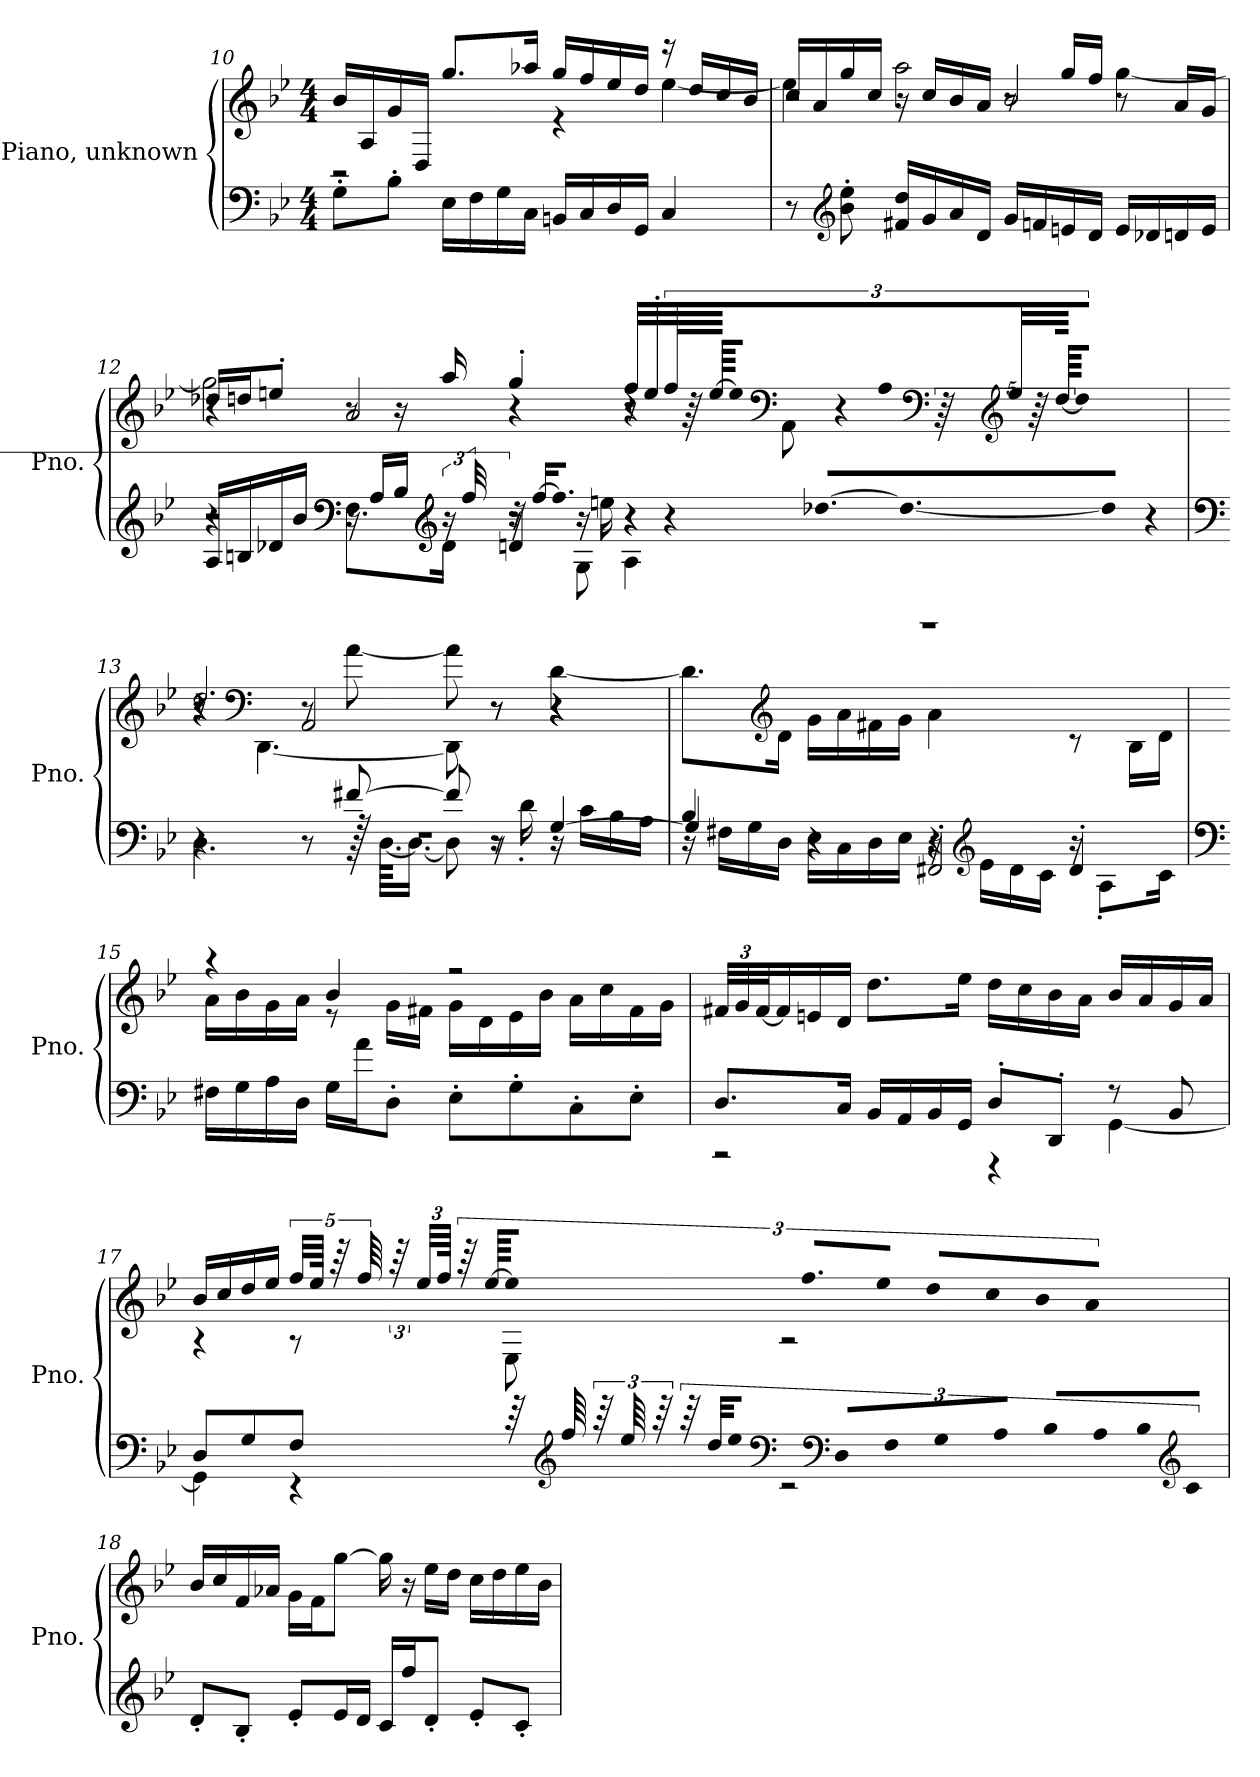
**kern	**kern
*part1	*part1
*staff2	*staff1
*I"Piano, unknown	*
*I'Pno.	*
*clefF4	*clefG2
*k[b-e-]	*k[b-e-]
*M4/4	*M4/4
=10	=10
*	*^
8G'\L	16b-/LL	2r
.	16A/	.
8B-'\J	16g/	.
.	16D/JJ	.
16E-\LL	8.gg/L	.
16F\	.	.
16G\	.	.
16C\JJ	16aa-X/Jk	.
16BBn/LL	16gg/LL	4r
16C/	16ff/	.
16D/	16ee-/	.
16GG/JJ	16dd/JJ	.
4C/	16r	[4ee-\
.	16dd/LL	.
.	16cc/	.
.	16b-/JJ	.
!!LO:PB:g=z
=11	=11	=11
*	*	*^
8r	16cc/LL	4ee-\]	2r
.	16a/	.	.
*clefG2	*	*	*
8b-\' 8ee-\'	16gg/	.	.
.	16cc/JJ	.	.
16f#X/ 16dd/LL	16r	2aa\	.
16g/	16cc/LL	.	.
16a/	16b-/	.	.
16d/JJ	16a/JJ	.	.
16g/LL	8r	.	2b-/
16fn/	.	.	.
16en/	16gg/LL	.	.
16d/JJ	16ff/JJ	.	.
16e/LL	8r	[4gg\	.
16d-X/	.	.	.
16dn/	16a/LL	.	.
16e/JJ	16g/JJ	.	.
!!LO:LB:g=z	!!	!!
=12	=12	=12	=12
*^	*	*	*
*	*^	*	*	*
*	*	*^	*	*	*
16A/LL	4r	2r	2r	16dd-X/LL	2gg\]	4r
16Bn/	.	.	.	16ddn/J	.	.
16d-X/	.	.	.	8een'/J	.	.
16b-/JJ	.	.	.	.	.	.
*clefF4	*	*	*	*	*	*
16r	8.F\L	.	.	8r	.	2a/
16A/LL	.	.	.	.	.	.
16B/JJ	.	.	.	16r	.	.
*clefG2	*	*	*	*	*	*
24r	16d-\Jk	.	.	16aa/	.	.
48ff/	.	.	.	.	.	.
48r	8r	4dn/	8r	4gg'/	4r	.
[24ff/KL	.	.	.	.	.	.
8.ff/J]	.	.	.	.	.	.
.	16r	.	8G\	.	.	.
.	16een\	.	.	.	.	.
128r	4r	4r	4A\	32ff/LLL	8r	4r
[64.dd-X/KKLL	.	.	.	.	.	.
16.dd-/_	.	.	.	32ee'/	.	.
.	.	.	.	96ff/JJJk	.	.
.	.	.	.	96r	.	.
.	.	.	.	[96ee/LLLL	.	.
.	.	.	.	64ee/JJJJ]	.	.
.	.	.	.	128r	.	.
.	.	.	.	128ff/	.	.
*	*	*	*	*clefF4	*	*
16dd-/JJ]	.	.	.	80r	8AA\	.
*	*	*	*	*clefG2	*	*
.	.	.	.	40ee/	.	.
.	.	.	.	80r	.	.
.	.	.	.	[80dd/KKLL	.	.
16r	.	.	.	16dd/JJ]	.	.
*v	*v	*v	*v	*	*	*
*	*v	*v	*v
!!LO:LB:g=z
=13	=13
*clefF4	*
*^	*^
*	*^	*	*^
*	*	*	*	*	*^
1r	4.D\	4r	2.dd/	4r	4r	8r
*	*	*	*clefF4	*	*	*
.	.	.	.	.	.	[4.DD\
.	.	8r	.	8r	2AA/	.
.	128r	[8f#X/	.	[8a\	.	.
.	[64.D\KKLL	.	.	.	.	.
.	16.D\JJ_	.	.	.	.	.
.	8D\]	8f#/]	.	8a\]	.	8DD\]
.	16r	8r	.	8r	.	8r
.	16d'\	.	.	.	.	.
.	16r	[4G/	4r	[4d\	4r	4r
.	16c\LL	.	.	.	.	.
.	16B-\	.	.	.	.	.
.	16A\JJ	.	.	.	.	.
*	*	*	*	*v	*v	*v
=14	=14	=14	=14	=14
4B-/	16r	4G/]	1r	8.d\L]
.	16F#X\LL	.	.	.
.	16G\	.	.	.
*	*	*	*clefG2	*
.	16D\JJ	.	.	16d\Jk
4r	16E-\LL	4r	.	16g\LL
.	16C\	.	.	16a\
.	16D\	.	.	16f#X\
.	16E-\JJ	.	.	16g\JJ
4r	16r	2FF#X'/	.	4a\
*clefG2	*	*	*	*
.	16e-\LL	.	.	.
.	16d\	.	.	.
.	16c\JJ	.	.	.
4d'/	16r	.	.	8r
.	8A'\L	.	.	.
.	.	.	.	16B-\LL
.	16c\Jk	.	.	16d\JJ
*v	*v	*v	*	*
!!LO:LB:g=z	!!
=15	=15	=15
*clefF4	*	*
16F#X\LL	4r	16a\LL
16G\	.	16b-\
16A\	.	16g\
16D\JJ	.	16a\JJ
16G\LL	4b-/	8r
16a\J	.	.
8D'\J	.	16g\LL
.	.	16f#X\JJ
8E-'\L	2r	16g\LL
.	.	16d\
8G'\	.	16e-\
.	.	16b-\JJ
8C'\	.	16a\LL
.	.	16cc\
8E-'\J	.	16f#\
.	.	16g\JJ
*	*v	*v
=16	=16
*^	*
*	*	*Xbrackettup
8.D/L	2r	48f#X/LLL
.	.	48g/
.	.	[48f#/J
.	.	16f#/]
.	.	16en/
16C/Jk	.	16d/JJ
16BB-/LL	.	8.dd\L
16AA/	.	.
16BB-/	.	.
16GG/JJ	.	16ee-\Jk
8D'/L	4r	16dd\LL
.	.	16cc\
8DD'/J	.	16b-\
.	.	16a\JJ
8r	[4GG\	16b-/LL
.	.	16a/
8BB-/	.	16g/
.	.	16a/JJ
!!LO:LB:g=z
=17	=17	=17
*	*	*^
8D/L	4GG\]	16b-/LL	4r
.	.	16cc/	.
8G/	.	16dd/	.
.	.	16ee-/JJ	.
*	*	*brackettup	*
8F/J	4r	40ff/LLL	8r
.	.	80ee-/JJJk	.
.	.	80r	.
.	.	80ff/	.
.	.	96r	.
.	.	48ee-/LLL	.
.	.	96ff/JJJk	.
.	.	96r	.
.	.	[96ee-/KKKL	.
64r	.	8ee-/J]	8E-\
*clefG2	*	*	*
64ff/	.	.	.
96r	.	.	.
96ee-/	.	.	.
96r	.	.	.
96r	.	.	.
48dd/LLL	.	.	.
32ee-/JJJ	.	.	.
*clefF4	*	*	*
16D/LL	2r	8.ff/L	2r
16F/	.	.	.
16G/	.	.	.
16A/JJ	.	16ee-/Jk	.
16B-/LL	.	16dd/LL	.
16A/	.	16cc/	.
16B-/	.	16b-/	.
*clefG2	*	*	*
16c/JJ	.	16a/JJ	.
*v	*v	*	*
*	*v	*v
!!LO:LB:g=z
=18	=18
8d'/L	16b-/LL
.	16cc/
8B-'/J	16f/
.	16a-X/JJ
8e-'/L	16g\LL
.	16f\J
16e-/L	[8gg\J
16d/JJ	.
16c/LL	16gg\]
16ff/J	16r
8d'/J	16ee-\LL
.	16dd\JJ
8e-'/L	16cc\LL
.	16dd\
8c'/J	16ee-\
.	16b-\JJ
=	=
*-	*-
